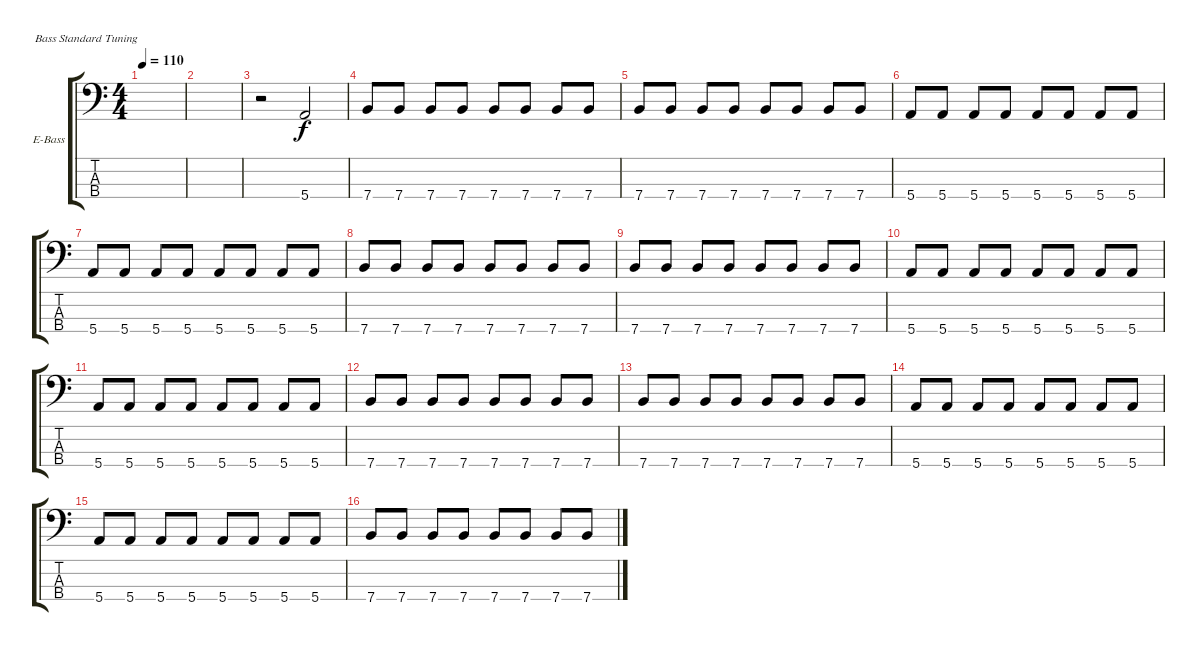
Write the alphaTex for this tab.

\defaultSystemsLayout 4
\bracketExtendMode groupsimilarinstruments
\firstSystemTrackNameOrientation horizontal
\otherSystemsTrackNameOrientation horizontal
\track ("С. Вырвич" "E-Bass") {instrument electricbassfinger}
\staff {score tabs}
\tuning (G2 D2 A1 E1)
\ts (4 4)
\tempo 110
\clef f4
\ks c
|
|
r.2 5.4.2 |
7.4.8 7.4.8 7.4.8 7.4.8 7.4.8 7.4.8 7.4.8 7.4.8 |
7.4.8 7.4.8 7.4.8 7.4.8 7.4.8 7.4.8 7.4.8 7.4.8 |
5.4.8 5.4.8 5.4.8 5.4.8 5.4.8 5.4.8 5.4.8 5.4.8 |
5.4.8 5.4.8 5.4.8 5.4.8 5.4.8 5.4.8 5.4.8 5.4.8 |
7.4.8 7.4.8 7.4.8 7.4.8 7.4.8 7.4.8 7.4.8 7.4.8 |
7.4.8 7.4.8 7.4.8 7.4.8 7.4.8 7.4.8 7.4.8 7.4.8 |
5.4.8 5.4.8 5.4.8 5.4.8 5.4.8 5.4.8 5.4.8 5.4.8 |
5.4.8 5.4.8 5.4.8 5.4.8 5.4.8 5.4.8 5.4.8 5.4.8 |
7.4.8 7.4.8 7.4.8 7.4.8 7.4.8 7.4.8 7.4.8 7.4.8 |
7.4.8 7.4.8 7.4.8 7.4.8 7.4.8 7.4.8 7.4.8 7.4.8 |
5.4.8 5.4.8 5.4.8 5.4.8 5.4.8 5.4.8 5.4.8 5.4.8 |
5.4.8 5.4.8 5.4.8 5.4.8 5.4.8 5.4.8 5.4.8 5.4.8 |
7.4.8 7.4.8 7.4.8 7.4.8 7.4.8 7.4.8 7.4.8 7.4.8
